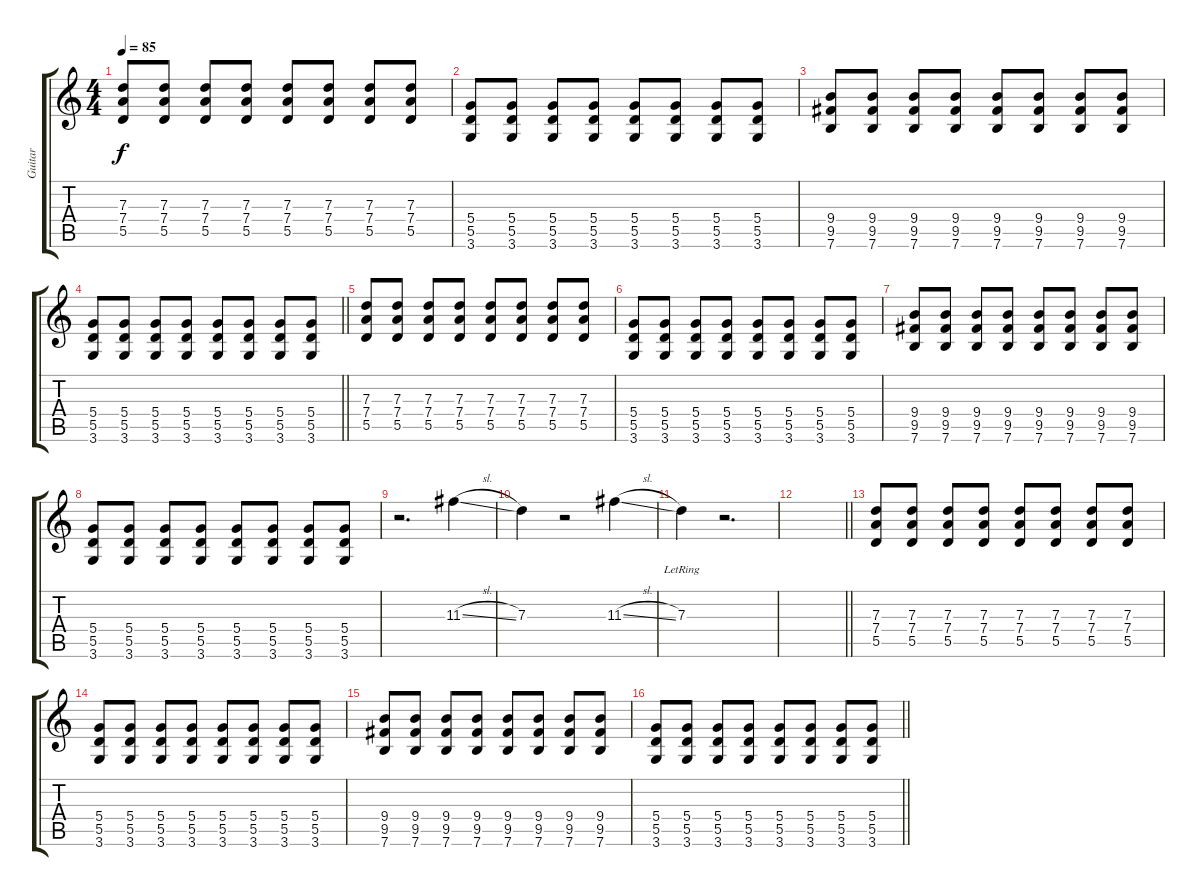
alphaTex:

\track ("Guitar" "Guitar") {instrument distortionguitar}
\staff {score tabs}
\tuning (E4 B3 G3 D3 A2 E2) {hide}
\ts (4 4)
\section ("" "")
\tempo 85
\clef g2
\ks c
(7.3 7.4 5.5).8{dy f} (7.3 7.4 5.5).8 (7.3 7.4 5.5).8 (7.3 7.4 5.5).8 (7.3 7.4 5.5).8 (7.3 7.4 5.5).8 (7.3 7.4 5.5).8 (7.3 7.4 5.5).8 |
(5.4 5.5 3.6).8 (5.4 5.5 3.6).8 (5.4 5.5 3.6).8 (5.4 5.5 3.6).8 (5.4 5.5 3.6).8 (5.4 5.5 3.6).8 (5.4 5.5 3.6).8 (5.4 5.5 3.6).8 |
(9.4 9.5 7.6).8 (9.4 9.5 7.6).8 (9.4 9.5 7.6).8 (9.4 9.5 7.6).8 (9.4 9.5 7.6).8 (9.4 9.5 7.6).8 (9.4 9.5 7.6).8 (9.4 9.5 7.6).8 |
\barLineRight lightlight
(5.4 5.5 3.6).8 (5.4 5.5 3.6).8 (5.4 5.5 3.6).8 (5.4 5.5 3.6).8 (5.4 5.5 3.6).8 (5.4 5.5 3.6).8 (5.4 5.5 3.6).8 (5.4 5.5 3.6).8 |
(7.3 7.4 5.5).8 (7.3 7.4 5.5).8 (7.3 7.4 5.5).8 (7.3 7.4 5.5).8 (7.3 7.4 5.5).8 (7.3 7.4 5.5).8 (7.3 7.4 5.5).8 (7.3 7.4 5.5).8 |
(5.4 5.5 3.6).8 (5.4 5.5 3.6).8 (5.4 5.5 3.6).8 (5.4 5.5 3.6).8 (5.4 5.5 3.6).8 (5.4 5.5 3.6).8 (5.4 5.5 3.6).8 (5.4 5.5 3.6).8 |
(9.4 9.5 7.6).8 (9.4 9.5 7.6).8 (9.4 9.5 7.6).8 (9.4 9.5 7.6).8 (9.4 9.5 7.6).8 (9.4 9.5 7.6).8 (9.4 9.5 7.6).8 (9.4 9.5 7.6).8 |
(5.4 5.5 3.6).8 (5.4 5.5 3.6).8 (5.4 5.5 3.6).8 (5.4 5.5 3.6).8 (5.4 5.5 3.6).8 (5.4 5.5 3.6).8 (5.4 5.5 3.6).8 (5.4 5.5 3.6).8 |
\section ("" "")
r.2{d} 11.3{sl}.4{instrument choiraahs} |
7.3.4 r.2 11.3{sl}.4 |
7.3{lr}.4 r.2{d} |
\barLineRight lightlight
|
\section ("" "")
(7.3 7.4 5.5).8{instrument distortionguitar} (7.3 7.4 5.5).8 (7.3 7.4 5.5).8 (7.3 7.4 5.5).8 (7.3 7.4 5.5).8 (7.3 7.4 5.5).8 (7.3 7.4 5.5).8 (7.3 7.4 5.5).8 |
(5.4 5.5 3.6).8 (5.4 5.5 3.6).8 (5.4 5.5 3.6).8 (5.4 5.5 3.6).8 (5.4 5.5 3.6).8 (5.4 5.5 3.6).8 (5.4 5.5 3.6).8 (5.4 5.5 3.6).8 |
(9.4 9.5 7.6).8 (9.4 9.5 7.6).8 (9.4 9.5 7.6).8 (9.4 9.5 7.6).8 (9.4 9.5 7.6).8 (9.4 9.5 7.6).8 (9.4 9.5 7.6).8 (9.4 9.5 7.6).8 |
\barLineRight lightlight
(5.4 5.5 3.6).8 (5.4 5.5 3.6).8 (5.4 5.5 3.6).8 (5.4 5.5 3.6).8 (5.4 5.5 3.6).8 (5.4 5.5 3.6).8 (5.4 5.5 3.6).8 (5.4 5.5 3.6).8
